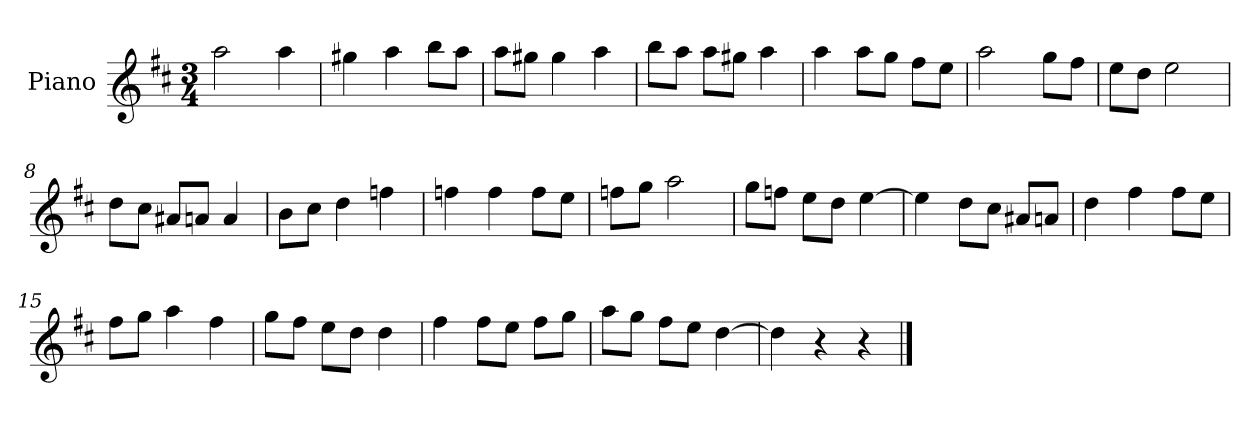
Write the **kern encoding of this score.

**kern
*part1
*staff1
*I"Piano
*I'P-no
*clefG2
*k[f#c#]
*M3/4
*MM179
=1
2aa\
4aa\
=2
4gg#X\
4aa\
8bb\L
8aa\J
=3
8aa\L
8gg#X\J
4gg#\
4aa\
=4
8bb\L
8aa\J
8aa\L
8gg#X\J
4aa\
=5
4aa\
8aa\L
8gg\J
8ff#\L
8ee\J
=6
2aa\
8gg\L
8ff#\J
=7
8ee\L
8dd\J
2ee\
!!LO:LB:g=z
=8
8dd\L
8cc#\J
8a#X/L
8an/J
4a/
=9
8b\L
8cc#\J
4dd\
4ffn\
=10
4ffn\
4ff\
8ff\L
8ee\J
=11
8ffn\L
8gg\J
2aa\
=12
8gg\L
8ffn\J
8ee\L
8dd\J
[4ee\
=13
4ee\]
8dd\L
8cc#\J
8a#X/L
8an/J
=14
4dd\
4ff#\
8ff#\L
8ee\J
=15
8ff#\L
8gg\J
4aa\
4ff#\
!!LO:LB:g=z
=16
8gg\L
8ff#\J
8ee\L
8dd\J
4dd\
=17
4ff#\
8ff#\L
8ee\J
8ff#\L
8gg\J
=18
8aa\L
8gg\J
8ff#\L
8ee\J
[4dd\
=19
4dd\]
4r
4r
==
*-
